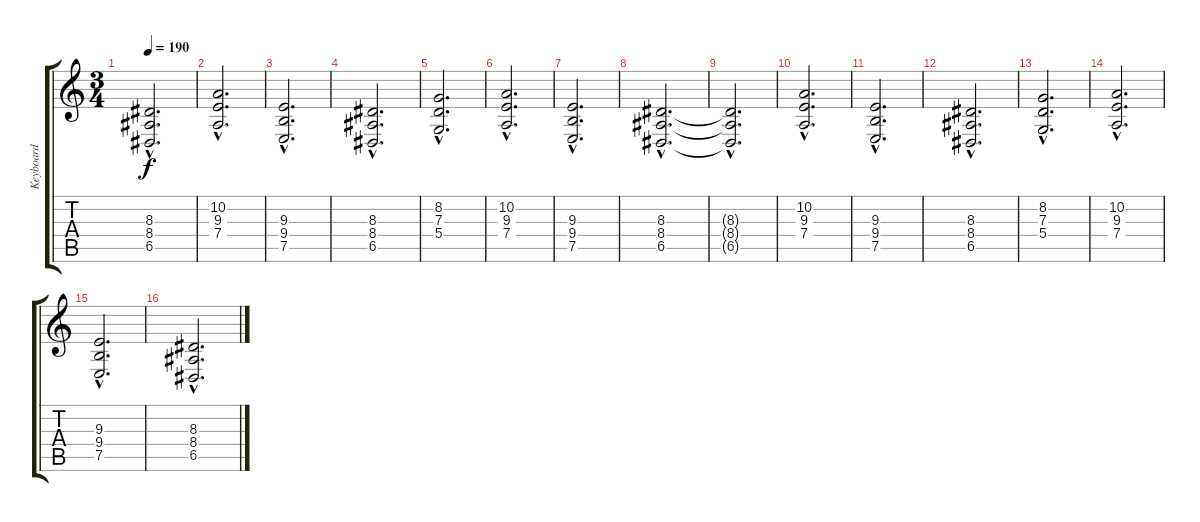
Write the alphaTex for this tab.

\track ("Keyboard" "Keyboard") {instrument choiraahs}
\staff {score tabs}
\tuning (E4 B3 G3 D3 A2 E2) {hide}
\ts (3 4)
\tempo 190
\clef g2
\ks c
(8.3{hac t} 8.4{hac t} 6.5{hac t}).2{d dy f} |
(10.2{hac} 9.3{hac} 7.4{hac}).2{d} |
(9.3{hac} 9.4{hac} 7.5{hac}).2{d} |
(8.3{hac} 8.4{hac} 6.5{hac}).2{d} |
(8.2{hac} 7.3{hac} 5.4{hac}).2{d} |
(10.2{hac} 9.3{hac} 7.4{hac}).2{d} |
(9.3{hac} 9.4{hac} 7.5{hac}).2{d} |
(8.3{hac} 8.4{hac} 6.5{hac}).2{d} |
(8.3{hac t} 8.4{hac t} 6.5{hac t}).2{d} |
(10.2{hac} 9.3{hac} 7.4{hac}).2{d} |
(9.3{hac} 9.4{hac} 7.5{hac}).2{d} |
(8.3{hac} 8.4{hac} 6.5{hac}).2{d} |
(8.2{hac} 7.3{hac} 5.4{hac}).2{d} |
(10.2{hac} 9.3{hac} 7.4{hac}).2{d} |
(9.3{hac} 9.4{hac} 7.5{hac}).2{d} |
(8.3{hac} 8.4{hac} 6.5{hac}).2{d}
